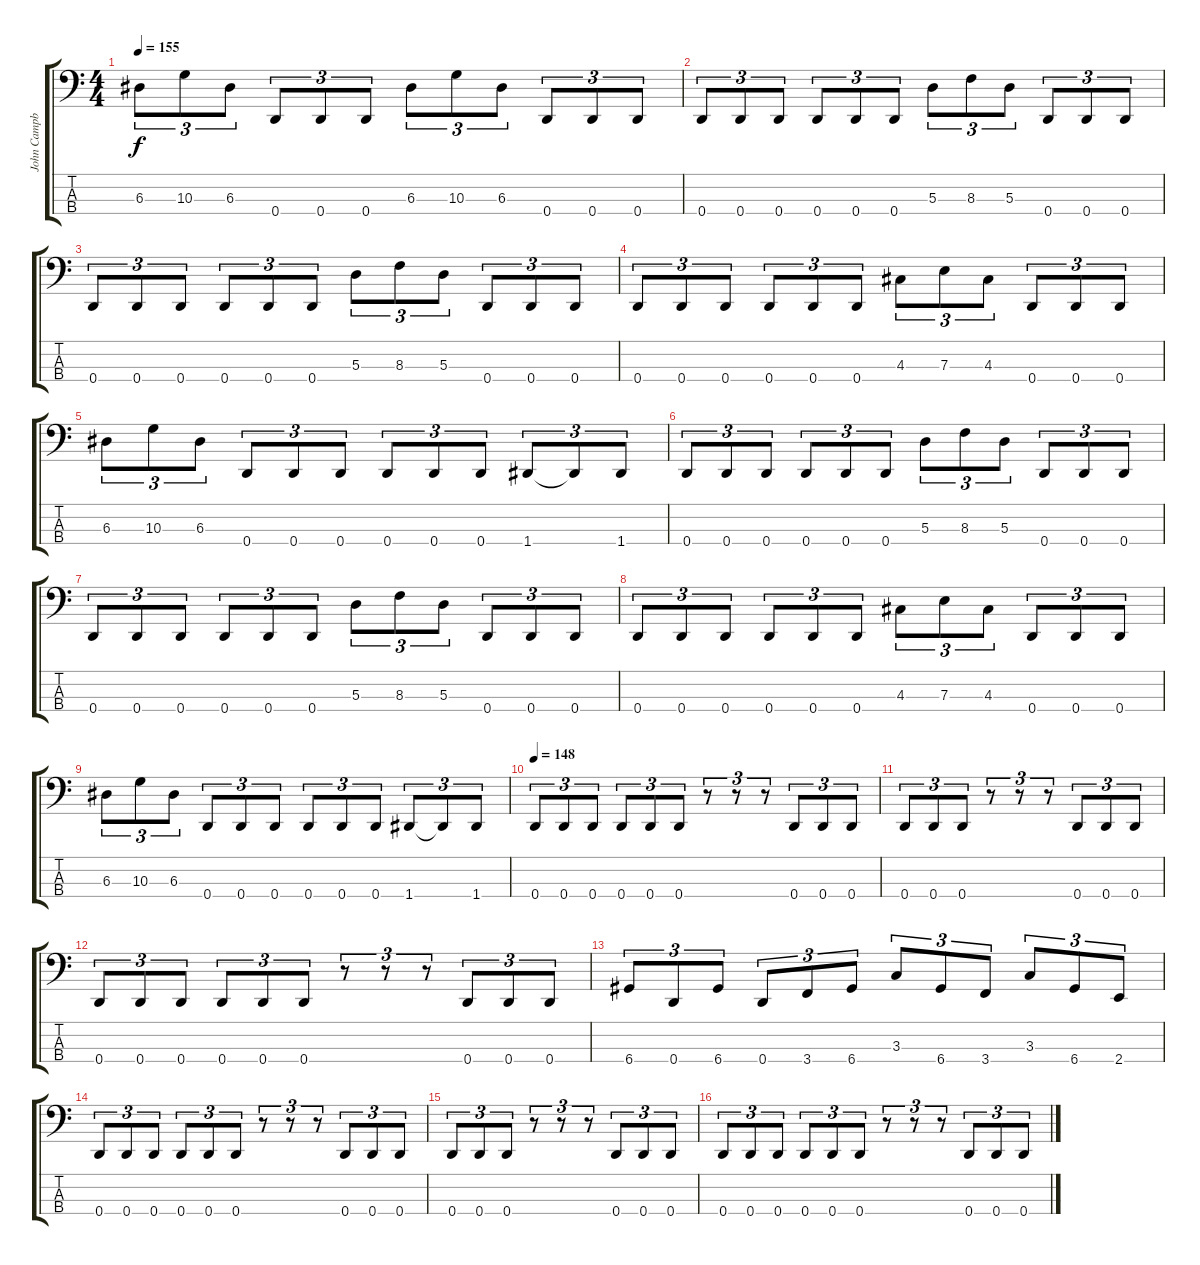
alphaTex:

\track ("John Campbell" "John Campb") {instrument electricbasspick}
\staff {score tabs}
\tuning (G2 D2 A1 D1) {hide}
\ts (4 4)
\tempo 155
\clef f4
\ks c
6.3.8{tu (3 2) dy f} 10.3.8{tu (3 2)} 6.3.8{tu (3 2)} 0.4.8{tu (3 2)} 0.4.8{tu (3 2)} 0.4.8{tu (3 2)} 6.3.8{tu (3 2)} 10.3.8{tu (3 2)} 6.3.8{tu (3 2)} 0.4.8{tu (3 2)} 0.4.8{tu (3 2)} 0.4.8{tu (3 2)} |
0.4.8{tu (3 2)} 0.4.8{tu (3 2)} 0.4.8{tu (3 2)} 0.4.8{tu (3 2)} 0.4.8{tu (3 2)} 0.4.8{tu (3 2)} 5.3.8{tu (3 2)} 8.3.8{tu (3 2)} 5.3.8{tu (3 2)} 0.4.8{tu (3 2)} 0.4.8{tu (3 2)} 0.4.8{tu (3 2)} |
0.4.8{tu (3 2)} 0.4.8{tu (3 2)} 0.4.8{tu (3 2)} 0.4.8{tu (3 2)} 0.4.8{tu (3 2)} 0.4.8{tu (3 2)} 5.3.8{tu (3 2)} 8.3.8{tu (3 2)} 5.3.8{tu (3 2)} 0.4.8{tu (3 2)} 0.4.8{tu (3 2)} 0.4.8{tu (3 2)} |
0.4.8{tu (3 2)} 0.4.8{tu (3 2)} 0.4.8{tu (3 2)} 0.4.8{tu (3 2)} 0.4.8{tu (3 2)} 0.4.8{tu (3 2)} 4.3.8{tu (3 2)} 7.3.8{tu (3 2)} 4.3.8{tu (3 2)} 0.4.8{tu (3 2)} 0.4.8{tu (3 2)} 0.4.8{tu (3 2)} |
6.3.8{tu (3 2)} 10.3.8{tu (3 2)} 6.3.8{tu (3 2)} 0.4.8{tu (3 2)} 0.4.8{tu (3 2)} 0.4.8{tu (3 2)} 0.4.8{tu (3 2)} 0.4.8{tu (3 2)} 0.4.8{tu (3 2)} 1.4.8{tu (3 2)} 1.4{t}.8{tu (3 2)} 1.4.8{tu (3 2)} |
0.4.8{tu (3 2)} 0.4.8{tu (3 2)} 0.4.8{tu (3 2)} 0.4.8{tu (3 2)} 0.4.8{tu (3 2)} 0.4.8{tu (3 2)} 5.3.8{tu (3 2)} 8.3.8{tu (3 2)} 5.3.8{tu (3 2)} 0.4.8{tu (3 2)} 0.4.8{tu (3 2)} 0.4.8{tu (3 2)} |
0.4.8{tu (3 2)} 0.4.8{tu (3 2)} 0.4.8{tu (3 2)} 0.4.8{tu (3 2)} 0.4.8{tu (3 2)} 0.4.8{tu (3 2)} 5.3.8{tu (3 2)} 8.3.8{tu (3 2)} 5.3.8{tu (3 2)} 0.4.8{tu (3 2)} 0.4.8{tu (3 2)} 0.4.8{tu (3 2)} |
0.4.8{tu (3 2)} 0.4.8{tu (3 2)} 0.4.8{tu (3 2)} 0.4.8{tu (3 2)} 0.4.8{tu (3 2)} 0.4.8{tu (3 2)} 4.3.8{tu (3 2)} 7.3.8{tu (3 2)} 4.3.8{tu (3 2)} 0.4.8{tu (3 2)} 0.4.8{tu (3 2)} 0.4.8{tu (3 2)} |
6.3.8{tu (3 2)} 10.3.8{tu (3 2)} 6.3.8{tu (3 2)} 0.4.8{tu (3 2)} 0.4.8{tu (3 2)} 0.4.8{tu (3 2)} 0.4.8{tu (3 2)} 0.4.8{tu (3 2)} 0.4.8{tu (3 2)} 1.4.8{tu (3 2)} 1.4{t}.8{tu (3 2)} 1.4.8{tu (3 2)} |
\tempo 148
0.4.8{tu (3 2)} 0.4.8{tu (3 2)} 0.4.8{tu (3 2)} 0.4.8{tu (3 2)} 0.4.8{tu (3 2)} 0.4.8{tu (3 2)} r.8{tu (3 2)} r.8{tu (3 2)} r.8{tu (3 2)} 0.4.8{tu (3 2)} 0.4.8{tu (3 2)} 0.4.8{tu (3 2)} |
0.4.8{tu (3 2)} 0.4.8{tu (3 2)} 0.4.8{tu (3 2)} r.8{tu (3 2)} r.8{tu (3 2)} r.8{tu (3 2)} 0.4.8{tu (3 2)} 0.4.8{tu (3 2)} 0.4.8{tu (3 2)} |
0.4.8{tu (3 2)} 0.4.8{tu (3 2)} 0.4.8{tu (3 2)} 0.4.8{tu (3 2)} 0.4.8{tu (3 2)} 0.4.8{tu (3 2)} r.8{tu (3 2)} r.8{tu (3 2)} r.8{tu (3 2)} 0.4.8{tu (3 2)} 0.4.8{tu (3 2)} 0.4.8{tu (3 2)} |
6.4.8{tu (3 2)} 0.4.8{tu (3 2)} 6.4.8{tu (3 2)} 0.4.8{tu (3 2)} 3.4.8{tu (3 2)} 6.4.8{tu (3 2)} 3.3.8{tu (3 2)} 6.4.8{tu (3 2)} 3.4.8{tu (3 2)} 3.3.8{tu (3 2)} 6.4.8{tu (3 2)} 2.4.8{tu (3 2)} |
0.4.8{tu (3 2)} 0.4.8{tu (3 2)} 0.4.8{tu (3 2)} 0.4.8{tu (3 2)} 0.4.8{tu (3 2)} 0.4.8{tu (3 2)} r.8{tu (3 2)} r.8{tu (3 2)} r.8{tu (3 2)} 0.4.8{tu (3 2)} 0.4.8{tu (3 2)} 0.4.8{tu (3 2)} |
0.4.8{tu (3 2)} 0.4.8{tu (3 2)} 0.4.8{tu (3 2)} r.8{tu (3 2)} r.8{tu (3 2)} r.8{tu (3 2)} 0.4.8{tu (3 2)} 0.4.8{tu (3 2)} 0.4.8{tu (3 2)} |
0.4.8{tu (3 2)} 0.4.8{tu (3 2)} 0.4.8{tu (3 2)} 0.4.8{tu (3 2)} 0.4.8{tu (3 2)} 0.4.8{tu (3 2)} r.8{tu (3 2)} r.8{tu (3 2)} r.8{tu (3 2)} 0.4.8{tu (3 2)} 0.4.8{tu (3 2)} 0.4.8{tu (3 2)}
